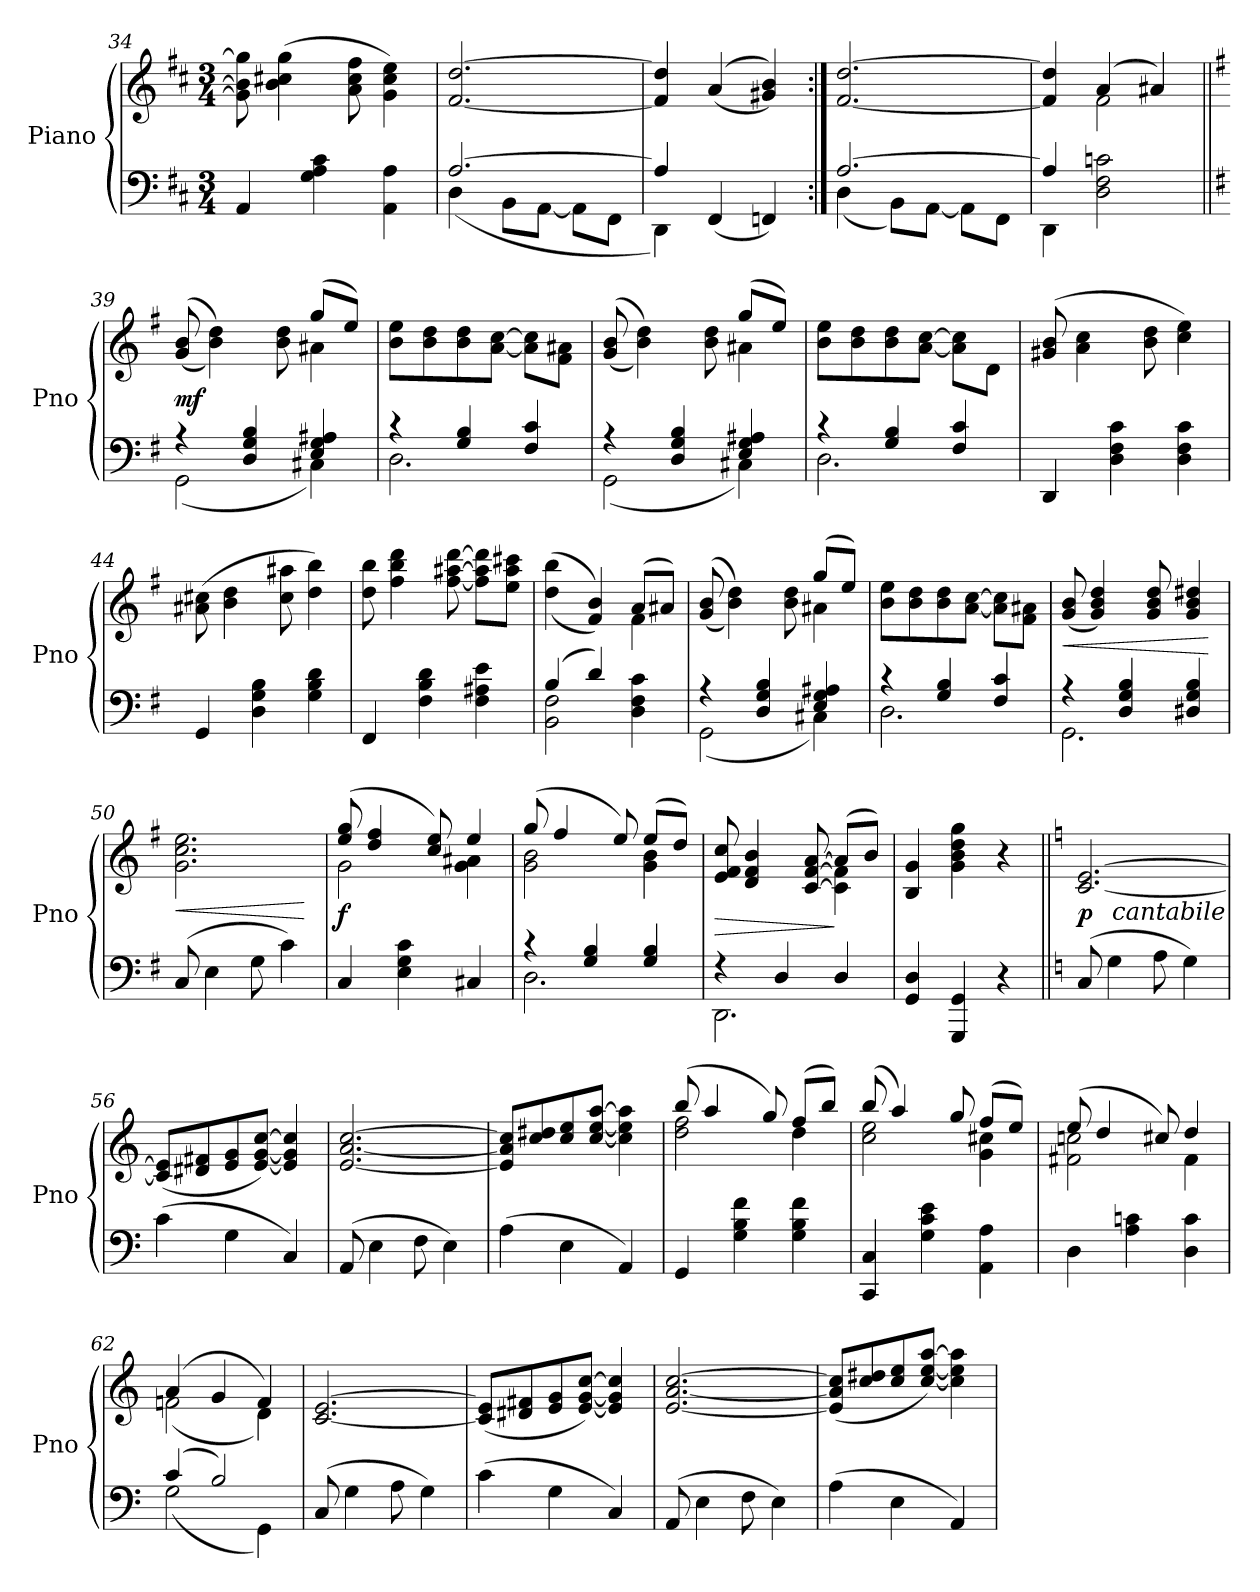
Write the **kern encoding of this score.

**kern	**kern	**dynam
*part1	*part1	*part1
*staff2	*staff1	*staff1/2
*I"Piano	*	*
*I'Pno	*	*
*clefF4	*clefG2	*
*k[f#c#]	*k[f#c#]	*
*M3/4	*M3/4	*
=34	=34	=34
4AA	8g] 8b] 8gg]	.
.	(4b 4cc#X 4gg	.
4G 4A 4c#	.	.
.	8a 8cc# 8ff#	.
4AA 4A	4g 4cc# 4ee)	.
=35	=35	=35
*^	*	*
[2.A	(4D	[2.f# [2.dd	.
.	8BBL	.	.
.	[8AAJ	.	.
.	8AAL]	.	.
.	8FF#J	.	.
=36	=36	=36	=36
4A]	4DD)	4f#] 4dd]	.
(4FF#	2ryy	(<(>4a	.
4FFn)	.	4g#X 4b))	.
=37:|!	=37:|!	=37:|!	=37:|!
[2.A	(4D	[2.f# [2.dd	.
.	8BBL)	.	.
.	[8AAJ	.	.
.	8AAL]	.	.
.	8FF#J	.	.
=38	=38	=38	=38
*	*	*^	*
4A]	4DD	4f#] 4dd]	4ryy	.
2D 2F# 2cn	2ryy	(4a	2f#	.
.	.	4a#X)	.	.
=39||	=39||	=39||	=39||	=39||
*k[f#]	*	*k[f#]	*	*
4rA	(2GG	(<(>8g 8b	2ryy	mf
.	.	4b 4dd))	.	.
4D 4G 4B	.	.	.	.
.	.	8b 8dd	.	.
4E 4G 4A#X	4C#X)	(8ggL	4a#X	.
.	.	8eeJ)	.	.
*	*	*v	*v	*
=40	=40	=40	=40
4rc	2.D	8b 8eeL	.
.	.	8b 8dd	.
4G 4B	.	8b 8dd	.
.	.	[8a [8ccJ	.
4F# 4c	.	8a]\ 8cc]\L	.
.	.	8f#\ 8a#X\J	.
=41	=41	=41	=41
*	*	*^	*
4rA	(2GG	(<(>8g 8b	2ryy	.
.	.	4b 4dd))	.	.
4D 4G 4B	.	.	.	.
.	.	8b 8dd	.	.
4E 4G 4A#X	4C#X)	(8ggL	4a#X	.
.	.	8eeJ)	.	.
*	*	*v	*v	*
=42	=42	=42	=42
4rc	2.D	8b 8eeL	.
.	.	8b 8dd	.
4G 4B	.	8b 8dd	.
.	.	[8a [8ccJ	.
4F# 4c	.	8a]\ 8cc]\L	.
.	.	8d\J	.
*v	*v	*	*
=43	=43	=43
4DD	(>8g#X 8b	.
.	4a 4cc	.
4D 4F# 4c	.	.
.	8b 8dd	.
4D 4F# 4c	4cc 4ee)	.
=44	=44	=44
4GG	(8a#X 8cc#X	.
.	4b 4dd	.
4D 4G 4B	.	.
.	8cc# 8aa#X	.
4G 4B 4d	4dd 4bb)	.
=45	=45	=45
4FF#	8dd 8bb	.
.	4ff# 4bb 4ddd	.
4F# 4B 4d	.	.
.	[8ff# [8aa#X [8ddd	.
4F# 4A#X 4e	8ff#] 8aa#] 8ddd]L	.
.	8ee 8aa# 8ccc#XJ	.
=46	=46	=46
*^	*^	*
(4B	2BB 2F#	(<(>4dd 4bb	2ryy	.
4d)	.	4f# 4b))	.	.
4D\ 4F#\ 4c\	4ryy	(8aL	4f#	.
.	.	8a#XJ)	.	.
=47	=47	=47	=47	=47
4rA	(2GG	(<(>8g 8b	2ryy	.
.	.	4b 4dd))	.	.
4D 4G 4B	.	.	.	.
.	.	8b 8dd	.	.
4E 4G 4A#X	4C#X)	(8ggL	4a#X	.
.	.	8eeJ)	.	.
*	*	*v	*v	*
=48	=48	=48	=48
4r	2.D	8b 8eeL	.
.	.	8b 8dd	.
4G 4B	.	8b 8dd	.
.	.	[8a [8ccJ	.
4F# 4c	.	8a]\ 8cc]\L	.
.	.	8f#\ 8a#X\J	.
=49	=49	=49	=49
4rA	2.GG	(>8g 8b	<
.	.	4g/ 4b/ 4dd/)	.
4D 4G 4B	.	.	.
.	.	8g/ 8b/ 8dd/	.
4D#X 4G 4B	.	4g/ 4b/ 4dd#X/	.
*v	*v	*	*
.	.	[
=50	=50	=50
(>8C	2.g 2.cc 2.ee	<
4E	.	.
8G	.	.
4c)	.	.
.	.	[
=51	=51	=51
*	*^	*
4C	(8ee 8gg	2g	f
.	4dd 4ff#	.	.
4E 4G 4c	.	.	.
.	8cc 8ee)	.	.
4C#X	4ee	4g 4a#X	.
=52	=52	=52	=52
*^	*	*	*
4r	2.D	(8gg	2g 2b	.
.	.	4ff#	.	.
4G 4B	.	.	.	.
.	.	8ee)	.	.
4G 4B	.	(8eeL	4g 4b	.
.	.	8ddJ)	.	.
=53	=53	=53	=53	=53
4r	2.DD	8e 8f# 8cc	2ryy	>
.	.	4d 4f# 4b	.	.
4D	.	.	.	.
.	.	[8c [8f# [8a	.	.
4D	.	(8aL]	4c] 4f#]	]
.	.	8bJ)	.	.
*v	*v	*	*	*
*	*v	*v	*
=54	=54	=54
4GG 4D	4B 4g	.
4GGG 4GG	4g 4b 4dd 4gg	.
4r	4r	.
=55||	=55||	=55||
*k[]	*k[]	*
!	!	!LO:DY:t=%s cantabile
(>8C	[2.c [2.e	p
4G	.	.
8A	.	.
4G)	.	.
=56	=56	=56
(>4c	(>8c] 8e]L	.
.	8d#X 8f#X	.
4G	8e 8g	.
.	[8e [8g [8ccJ)	.
4C)	4e] 4g] 4cc]	.
=57	=57	=57
(>8AA	[2.e [2.a [2.cc	.
4E	.	.
8F	.	.
4E)	.	.
=58	=58	=58
(>4A	8e]/ 8a]/ 8cc]/L	.
.	8cc/ 8dd#X/	.
4E	8cc/ 8ee/	.
.	[8cc/ [8ee/ [8aa/J	.
4AA)	4cc] 4ee] 4aa]	.
=59	=59	=59
*	*^	*
4GG	(8bb	2dd 2ff	.
.	4aa	.	.
4G 4B 4f	.	.	.
.	8gg)	.	.
4G 4B 4f	(8ffL	4dd	.
.	8bbJ)	.	.
=60	=60	=60	=60
4CC 4C	(8bb	2cc 2ee	.
.	4aa)	.	.
4G 4c 4e	.	.	.
.	8gg	.	.
4AA 4A	(8ffL	4g 4cc#X	.
.	8eeJ)	.	.
=61	=61	=61	=61
4D	(8ee	2f#X 2ccn	.
.	4dd	.	.
4A 4cn	.	.	.
.	8cc#X)	.	.
4D 4c	4dd	4f#	.
=62	=62	=62	=62
*^	*	*	*
(4c	(2G	(4a	(2fn	.
2B)	.	4g	.	.
.	4GG)	4f)	4d)	.
*v	*v	*	*	*
*	*v	*v	*
=63	=63	=63
(>8C	[2.c [2.e	.
4G	.	.
8A	.	.
4G)	.	.
=64	=64	=64
(>4c	(>8c] 8e]L	.
.	8d#X 8f#X	.
4G	8e 8g	.
.	[8e [8g [8ccJ)	.
4C)	4e] 4g] 4cc]	.
=65	=65	=65
(>8AA	[2.e [2.a [2.cc	.
4E	.	.
8F	.	.
4E)	.	.
=66	=66	=66
(>4A	(>8e]/ 8a]/ 8cc]/L	.
.	8cc/ 8dd#X/	.
4E	8cc/ 8ee/	.
.	[8cc/ [8ee/ [8aa/J)	.
4AA)	4cc] 4ee] 4aa]	.
=	=	=
*-	*-	*-
